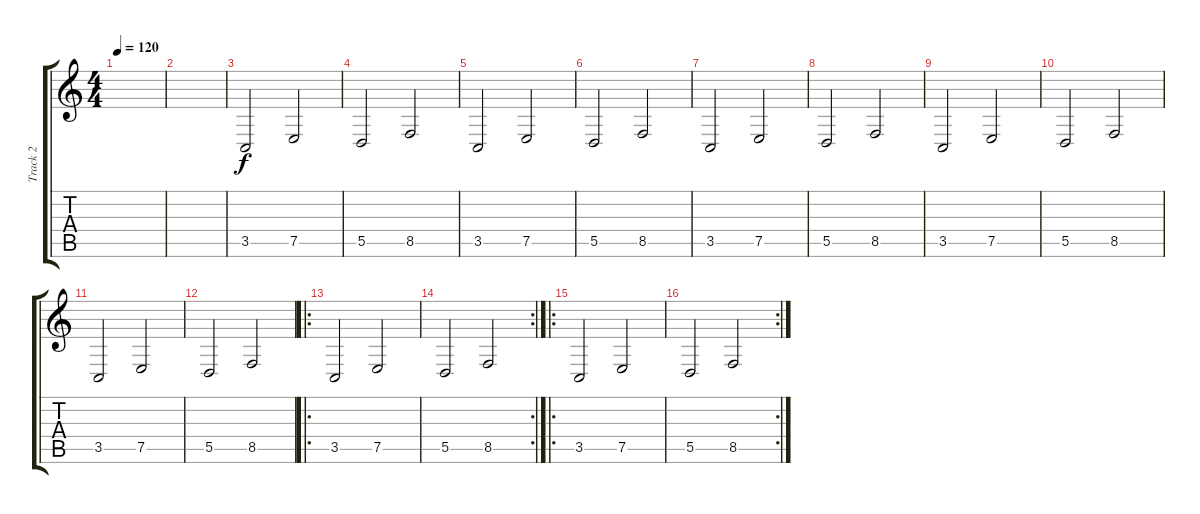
\track ("Track 2" "Track 2") {instrument musicbox}
\staff {score tabs}
\tuning (E4 B3 G3 D3 A2 E2) {hide}
\ts (4 4)
\tempo 120
\clef g2
\ks c
|
|
3.5.2 7.5.2 |
5.5.2 8.5.2 |
3.5.2 7.5.2 |
5.5.2 8.5.2 |
3.5.2 7.5.2 |
5.5.2 8.5.2 |
3.5.2 7.5.2 |
5.5.2 8.5.2 |
3.5.2 7.5.2 |
5.5.2 8.5.2 |
\ro
3.5.2 7.5.2 |
\rc 2
5.5.2 8.5.2 |
\ro
3.5.2 7.5.2 |
\rc 2
5.5.2 8.5.2
